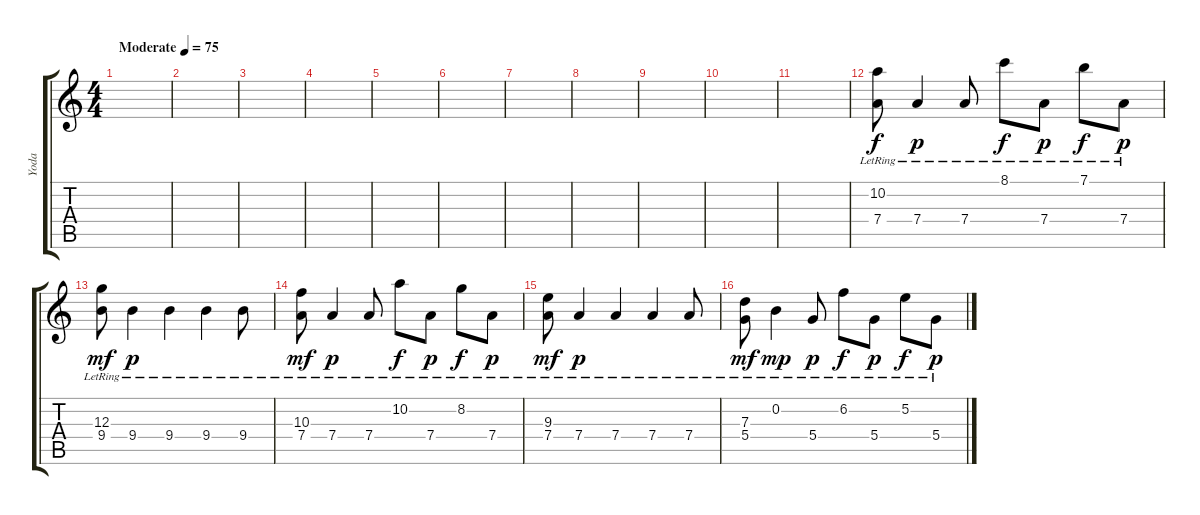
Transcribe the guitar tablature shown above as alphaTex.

\track ("Yoda" "Yoda") {instrument electricguitarjazz}
\staff {score tabs}
\tuning (E4 B3 G3 D3 A2 E2) {hide}
\ts (4 4)
\tempo (75 "Moderate")
\clef g2
\ks c
|
|
|
|
|
|
|
|
|
|
|
(10.2{lr} 7.4{lr}).8 7.4{lr}.4{dy p} 7.4{lr}.8 8.1{lr}.8{dy f} 7.4{lr}.8{dy p} 7.1{lr}.8{dy f} 7.4{lr}.8{dy p} |
(12.3{lr} 9.4{lr}).8{dy mf} 9.4{lr}.4{dy p} 9.4{lr}.4 9.4{lr}.4 9.4{lr}.8 |
(10.3{lr} 7.4{lr}).8{dy mf} 7.4{lr}.4{dy p} 7.4{lr}.8 10.2{lr}.8{dy f} 7.4{lr}.8{dy p} 8.2{lr}.8{dy f} 7.4{lr}.8{dy p} |
(9.3{lr} 7.4{lr}).8{dy mf} 7.4{lr}.4{dy p} 7.4{lr}.4 7.4{lr}.4 7.4{lr}.8 |
(7.3{lr} 5.4{lr}).8{dy mf} 0.2{lr}.4{dy mp} 5.4{lr}.8{dy p} 6.2{lr}.8{dy f} 5.4{lr}.8{dy p} 5.2{lr}.8{dy f} 5.4{lr}.8{dy p}
